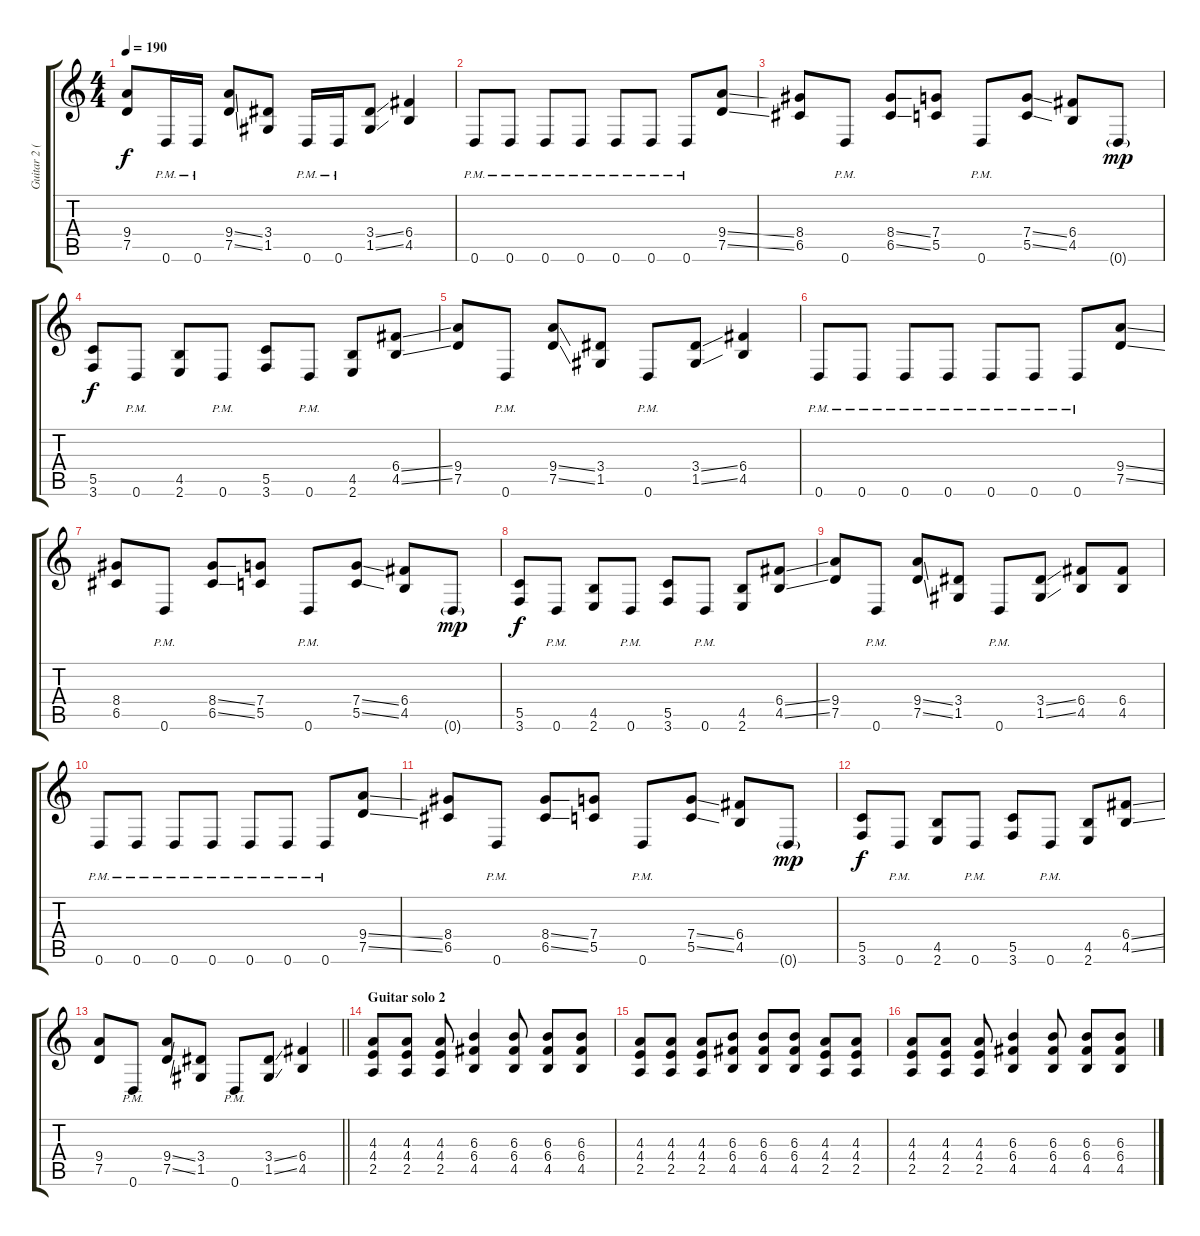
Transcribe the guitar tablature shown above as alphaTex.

\track ("Guitar 2 (Rhythm)" "Guitar 2 (") {instrument distortionguitar}
\staff {score tabs}
\tuning (D4 A3 F3 C3 G2 D2) {hide}
\ts (4 4)
\tempo 190
\clef g2
\ks c
(9.4 7.5).8{dy f} 0.6{pm}.16 0.6{pm}.16 (9.4{ss} 7.5{ss}).8 (3.4 1.5).8 0.6{pm}.16 0.6{pm}.16 (3.4{ss} 1.5{ss}).8 (6.4 4.5).4 |
0.6{pm}.8 0.6{pm}.8 0.6{pm}.8 0.6{pm}.8 0.6{pm}.8 0.6{pm}.8 0.6{pm}.8 (9.4{ss} 7.5{ss}).8 |
(8.4 6.5).8 0.6{pm}.8 (8.4{ss} 6.5{ss}).8 (7.4 5.5).8 0.6{pm}.8 (7.4{ss} 5.5{ss}).8 (6.4 4.5).8 0.6{g}.8{dy mp} |
(5.5 3.6).8{dy f} 0.6{pm}.8 (4.5 2.6).8 0.6{pm}.8 (5.5 3.6).8 0.6{pm}.8 (4.5 2.6).8 (6.4{ss} 4.5{ss}).8 |
(9.4 7.5).8 0.6{pm}.8 (9.4{ss} 7.5{ss}).8 (3.4 1.5).8 0.6{pm}.8 (3.4{ss} 1.5{ss}).8 (6.4 4.5).4 |
0.6{pm}.8 0.6{pm}.8 0.6{pm}.8 0.6{pm}.8 0.6{pm}.8 0.6{pm}.8 0.6{pm}.8 (9.4{ss} 7.5{ss}).8 |
(8.4 6.5).8 0.6{pm}.8 (8.4{ss} 6.5{ss}).8 (7.4 5.5).8 0.6{pm}.8 (7.4{ss} 5.5{ss}).8 (6.4 4.5).8 0.6{g}.8{dy mp} |
(5.5 3.6).8{dy f} 0.6{pm}.8 (4.5 2.6).8 0.6{pm}.8 (5.5 3.6).8 0.6{pm}.8 (4.5 2.6).8 (6.4{ss} 4.5{ss}).8 |
(9.4 7.5).8 0.6{pm}.8 (9.4{ss} 7.5{ss}).8 (3.4 1.5).8 0.6{pm}.8 (3.4{ss} 1.5{ss}).8 (6.4 4.5).8 (6.4 4.5).8 |
0.6{pm}.8 0.6{pm}.8 0.6{pm}.8 0.6{pm}.8 0.6{pm}.8 0.6{pm}.8 0.6{pm}.8 (9.4{ss} 7.5{ss}).8 |
(8.4 6.5).8 0.6{pm}.8 (8.4{ss} 6.5{ss}).8 (7.4 5.5).8 0.6{pm}.8 (7.4{ss} 5.5{ss}).8 (6.4 4.5).8 0.6{g}.8{dy mp} |
(5.5 3.6).8{dy f} 0.6{pm}.8 (4.5 2.6).8 0.6{pm}.8 (5.5 3.6).8 0.6{pm}.8 (4.5 2.6).8 (6.4{ss} 4.5{ss}).8 |
\barLineRight lightlight
(9.4 7.5).8 0.6{pm}.8 (9.4{ss} 7.5{ss}).8 (3.4 1.5).8 0.6{pm}.8 (3.4{ss} 1.5{ss}).8 (6.4 4.5).4 |
\section ("" "Guitar solo 2")
(4.3 4.4 2.5).8 (4.3 4.4 2.5).8 (4.3 4.4 2.5).8 (6.3 6.4 4.5).4 (6.3 6.4 4.5).8 (6.3 6.4 4.5).8 (6.3 6.4 4.5).8 |
(4.3 4.4 2.5).8 (4.3 4.4 2.5).8 (4.3 4.4 2.5).8 (6.3 6.4 4.5).8 (6.3 6.4 4.5).8 (6.3 6.4 4.5).8 (4.3 4.4 2.5).8 (4.3 4.4 2.5).8 |
(4.3 4.4 2.5).8 (4.3 4.4 2.5).8 (4.3 4.4 2.5).8 (6.3 6.4 4.5).4 (6.3 6.4 4.5).8 (6.3 6.4 4.5).8 (6.3 6.4 4.5).8
